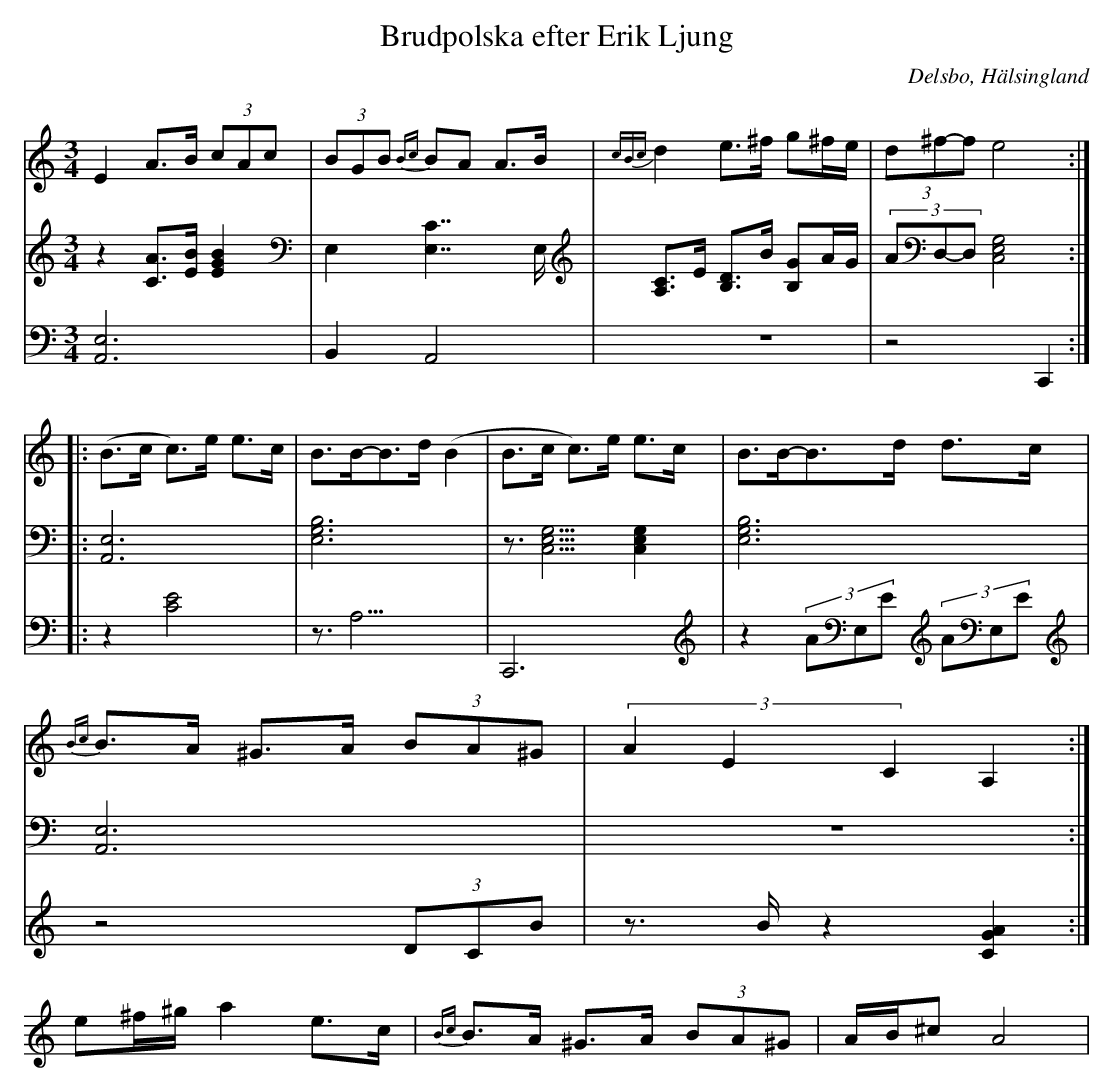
X:1
T: Brudpolska efter Erik Ljung
Q: 105
O: Delsbo, Hälsingland
M: 3/4
L: 1/8
K: Am
V:1
V:2
V:3 Merge
V:1
E2 A>B (3cAc| (3BGB {Bc}BA A>B|{cBc}d2 e>^f g^f/e/|(3d^f-f e4 :|
|:(B>c c)>e e>c|B>B-B>d (B2|B>c c)>e e>c|B>B-B>d d>c|
{Bc}B>A ^G>A (3BA^G|(3A2E2C2 A,2:|
e^f/^g/ a2 e>c|{Bc}B>A ^G>A (3BA^G|A/B/^c A4|
V:2
z2 [AC]>[BE] [B2E2G2]|E,2 [C7/2E,7/2]E,/|[A,C]>E [B,D]>B [B,G]A/G/|(3AD,-D, [E,4G,4C,4]:|
|:[A,,6E,6]|[E,6G,6B,6]|z3/2[E,5/2G,5/2C,5/2] [E,2G,2C,2]|[E,6G,6B,6]|
[A,,6E,6]|z6:|
V:3
[A,,6E,6]|B,,2 A,,4|z6|z4  C,,2:|
|:z2 [C4E4]|z3<A,3|C,,6|z2 (3AE,E (3AE,E|
z4 (3DCB|z>B z2 [G2A2C2]:|
